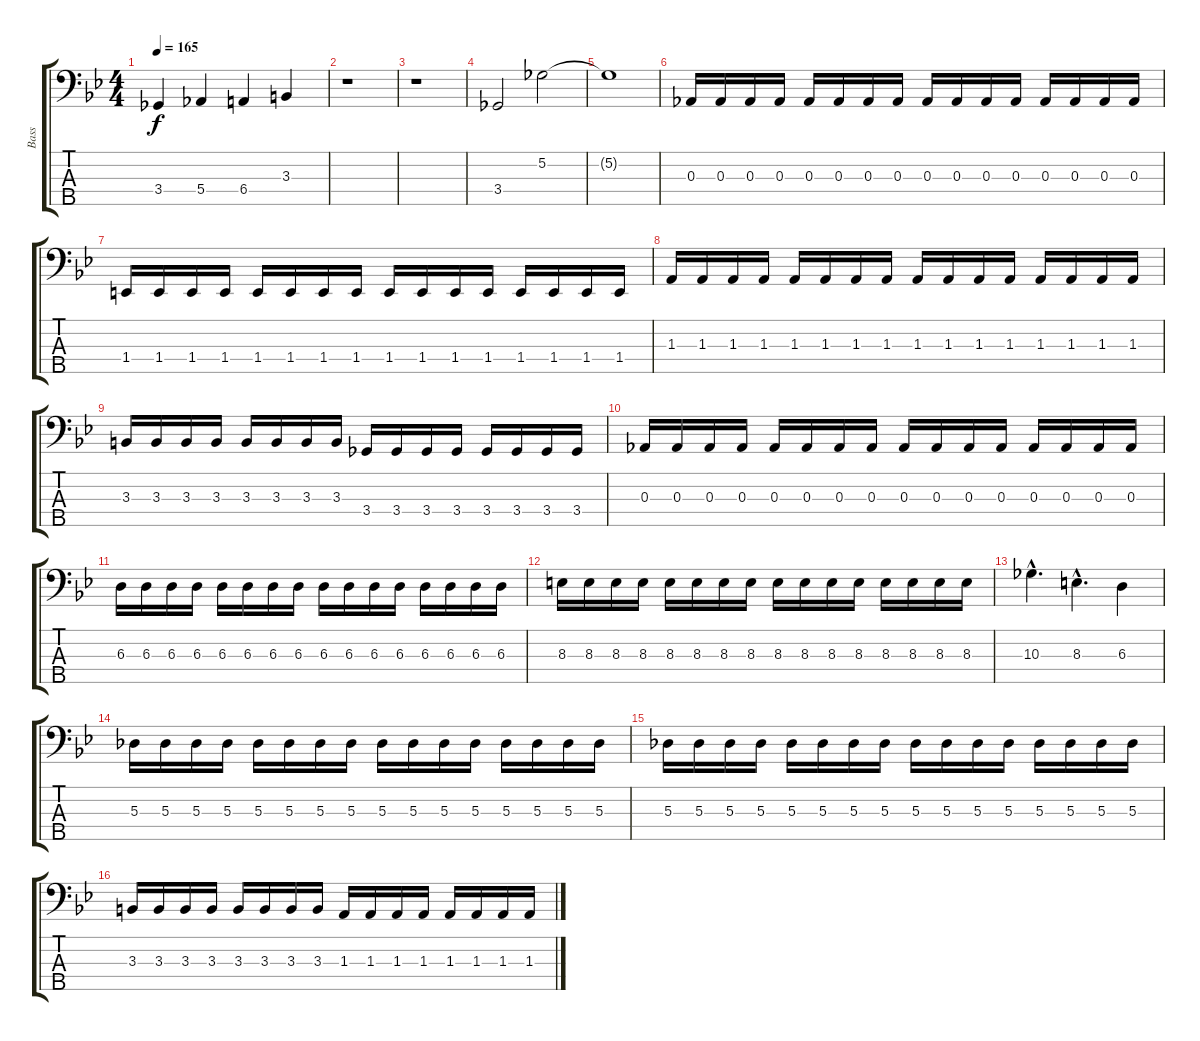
\track ("Bass" "Bass") {instrument electricbassfinger}
\staff {score tabs}
\tuning (Gb2 Db2 Ab1 Eb1 Bb0) {hide}
\ts (4 4)
\tempo 165
\clef f4
\ks bb
3.4.4{dy f} 5.4.4 6.4.4 3.3.4 |
r.1 |
r.1 |
3.4.2 5.2.2 |
5.2{t}.1 |
0.3.16 0.3.16 0.3.16 0.3.16 0.3.16 0.3.16 0.3.16 0.3.16 0.3.16 0.3.16 0.3.16 0.3.16 0.3.16 0.3.16 0.3.16 0.3.16 |
1.4.16 1.4.16 1.4.16 1.4.16 1.4.16 1.4.16 1.4.16 1.4.16 1.4.16 1.4.16 1.4.16 1.4.16 1.4.16 1.4.16 1.4.16 1.4.16 |
1.3.16 1.3.16 1.3.16 1.3.16 1.3.16 1.3.16 1.3.16 1.3.16 1.3.16 1.3.16 1.3.16 1.3.16 1.3.16 1.3.16 1.3.16 1.3.16 |
3.3.16 3.3.16 3.3.16 3.3.16 3.3.16 3.3.16 3.3.16 3.3.16 3.4.16 3.4.16 3.4.16 3.4.16 3.4.16 3.4.16 3.4.16 3.4.16 |
0.3.16 0.3.16 0.3.16 0.3.16 0.3.16 0.3.16 0.3.16 0.3.16 0.3.16 0.3.16 0.3.16 0.3.16 0.3.16 0.3.16 0.3.16 0.3.16 |
6.3.16 6.3.16 6.3.16 6.3.16 6.3.16 6.3.16 6.3.16 6.3.16 6.3.16 6.3.16 6.3.16 6.3.16 6.3.16 6.3.16 6.3.16 6.3.16 |
8.3.16 8.3.16 8.3.16 8.3.16 8.3.16 8.3.16 8.3.16 8.3.16 8.3.16 8.3.16 8.3.16 8.3.16 8.3.16 8.3.16 8.3.16 8.3.16 |
10.3{hac}.4{d} 8.3{hac}.4{d} 6.3.4 |
5.3.16 5.3.16 5.3.16 5.3.16 5.3.16 5.3.16 5.3.16 5.3.16 5.3.16 5.3.16 5.3.16 5.3.16 5.3.16 5.3.16 5.3.16 5.3.16 |
5.3.16 5.3.16 5.3.16 5.3.16 5.3.16 5.3.16 5.3.16 5.3.16 5.3.16 5.3.16 5.3.16 5.3.16 5.3.16 5.3.16 5.3.16 5.3.16 |
3.3.16 3.3.16 3.3.16 3.3.16 3.3.16 3.3.16 3.3.16 3.3.16 1.3.16 1.3.16 1.3.16 1.3.16 1.3.16 1.3.16 1.3.16 1.3.16
